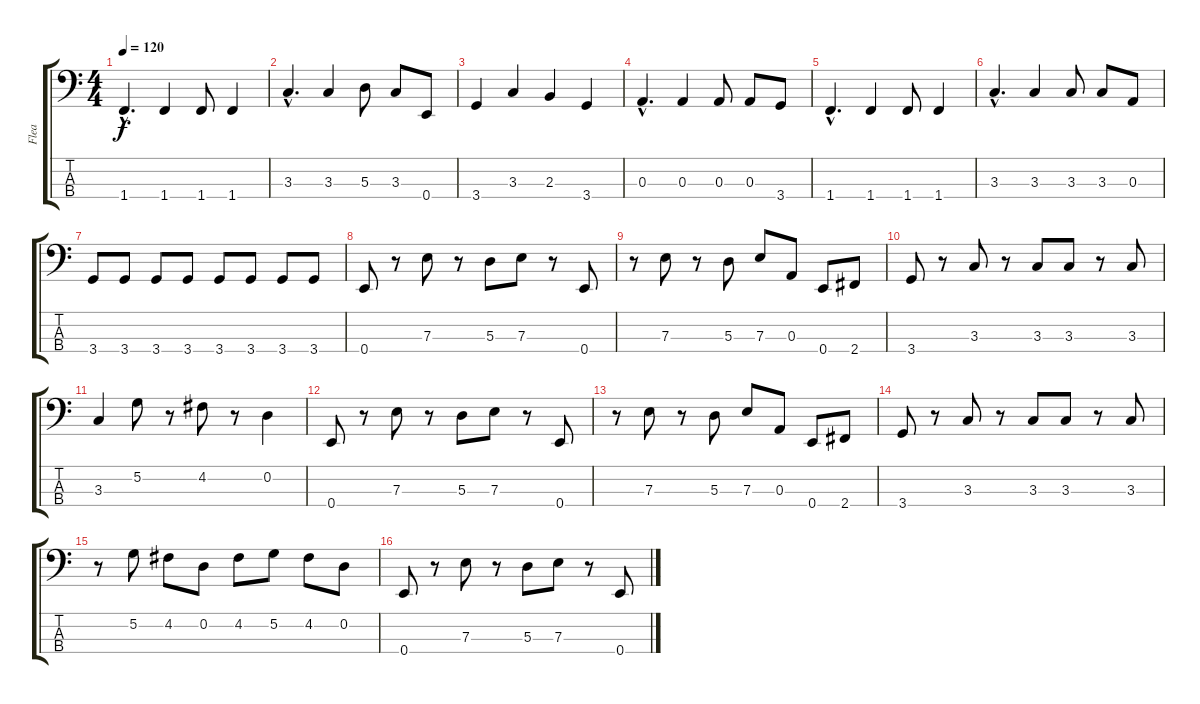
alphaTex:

\track ("Flea" "Flea") {instrument electricbassfinger}
\staff {score tabs}
\tuning (G2 D2 A1 E1) {hide}
\ts (4 4)
\tempo 120
\clef f4
\ks c
1.4{hac}.4{d dy f} 1.4.4 1.4.8 1.4.4 |
3.3{hac}.4{d} 3.3.4 5.3.8 3.3.8 0.4.8 |
3.4.4 3.3.4 2.3.4 3.4.4 |
0.3{hac}.4{d} 0.3.4 0.3.8 0.3.8 3.4.8 |
1.4{hac}.4{d} 1.4.4 1.4.8 1.4.4 |
3.3{hac}.4{d} 3.3.4 3.3.8 3.3.8 0.3.8 |
3.4.8 3.4.8 3.4.8 3.4.8 3.4.8 3.4.8 3.4.8 3.4.8 |
0.4.8 r.8 7.3.8 r.8 5.3.8 7.3.8 r.8 0.4.8 |
r.8 7.3.8 r.8 5.3.8 7.3.8 0.3.8 0.4.8 2.4.8 |
3.4.8 r.8 3.3.8 r.8 3.3.8 3.3.8 r.8 3.3.8 |
3.3.4 5.2.8 r.8 4.2.8 r.8 0.2.4 |
0.4.8 r.8 7.3.8 r.8 5.3.8 7.3.8 r.8 0.4.8 |
r.8 7.3.8 r.8 5.3.8 7.3.8 0.3.8 0.4.8 2.4.8 |
3.4.8 r.8 3.3.8 r.8 3.3.8 3.3.8 r.8 3.3.8 |
r.8 5.2.8 4.2.8 0.2.8 4.2.8 5.2.8 4.2.8 0.2.8 |
0.4.8 r.8 7.3.8 r.8 5.3.8 7.3.8 r.8 0.4.8
